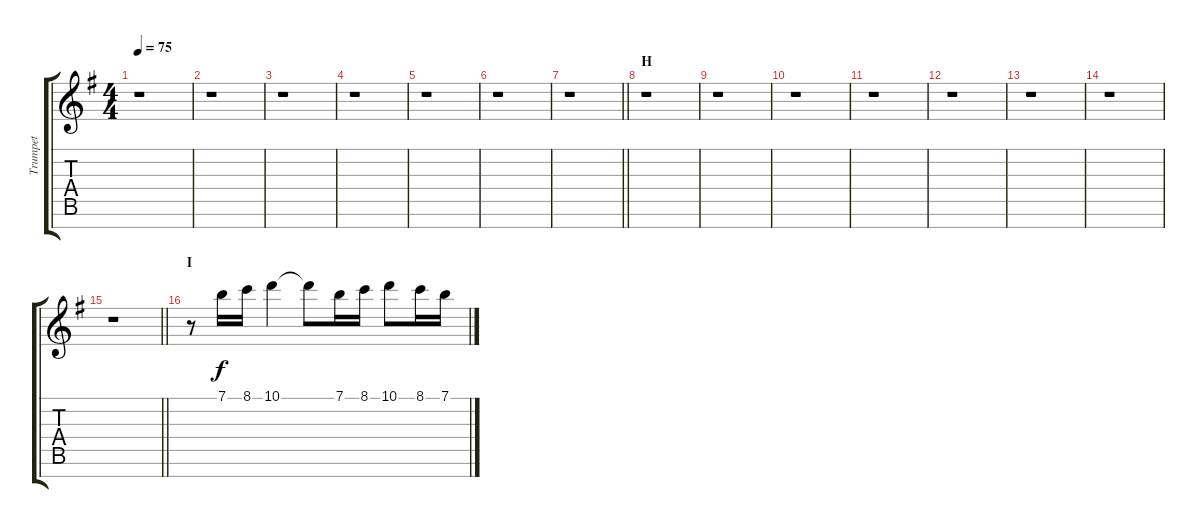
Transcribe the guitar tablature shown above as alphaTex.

\track ("Trumpet" "Trumpet") {instrument trumpet}
\staff {score tabs}
\tuning (E5 B4 G4 D4 A3 E3 B2) {hide}
\ts (4 4)
\tempo 75
\clef g2
\ks g
r.1{dy f} |
r.1 |
r.1 |
r.1 |
r.1 |
r.1 |
\barLineRight lightlight
r.1 |
\section ("" "H")
r.1 |
r.1 |
r.1 |
r.1 |
r.1 |
r.1 |
r.1 |
\barLineRight lightlight
r.1 |
\section ("" "I")
r.8 7.1.16 8.1.16 10.1.4 10.1{t}.8 7.1.16 8.1.16 10.1.8 8.1.16 7.1.16
